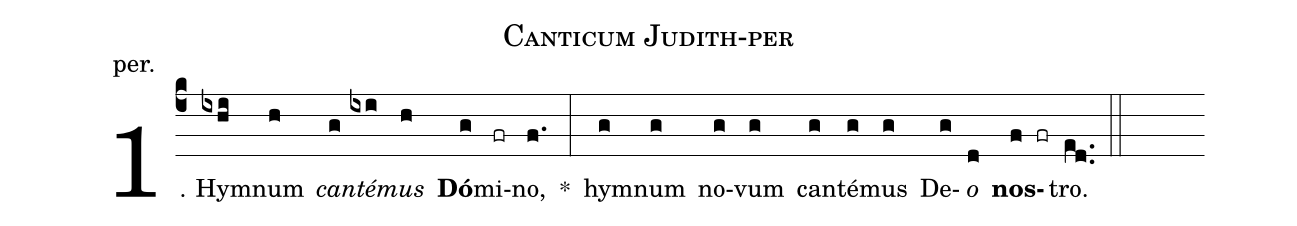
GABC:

name: Canticum Judith-per;
annotation: per.;
%%
(c4)1. Hym(ixhi)num(h) <i>can</i>(g)<i>té</i>(ixi)<i>mus</i>(h) <b>Dó</b>(g)mi(fr)no,(f.) *(:) hym(g)num(g) no(g)vum(g) can(g)té(g)mus(g) De(g)<i>o</i>(d) <b>nos</b>(f fr)tro.(ed..) (::)
